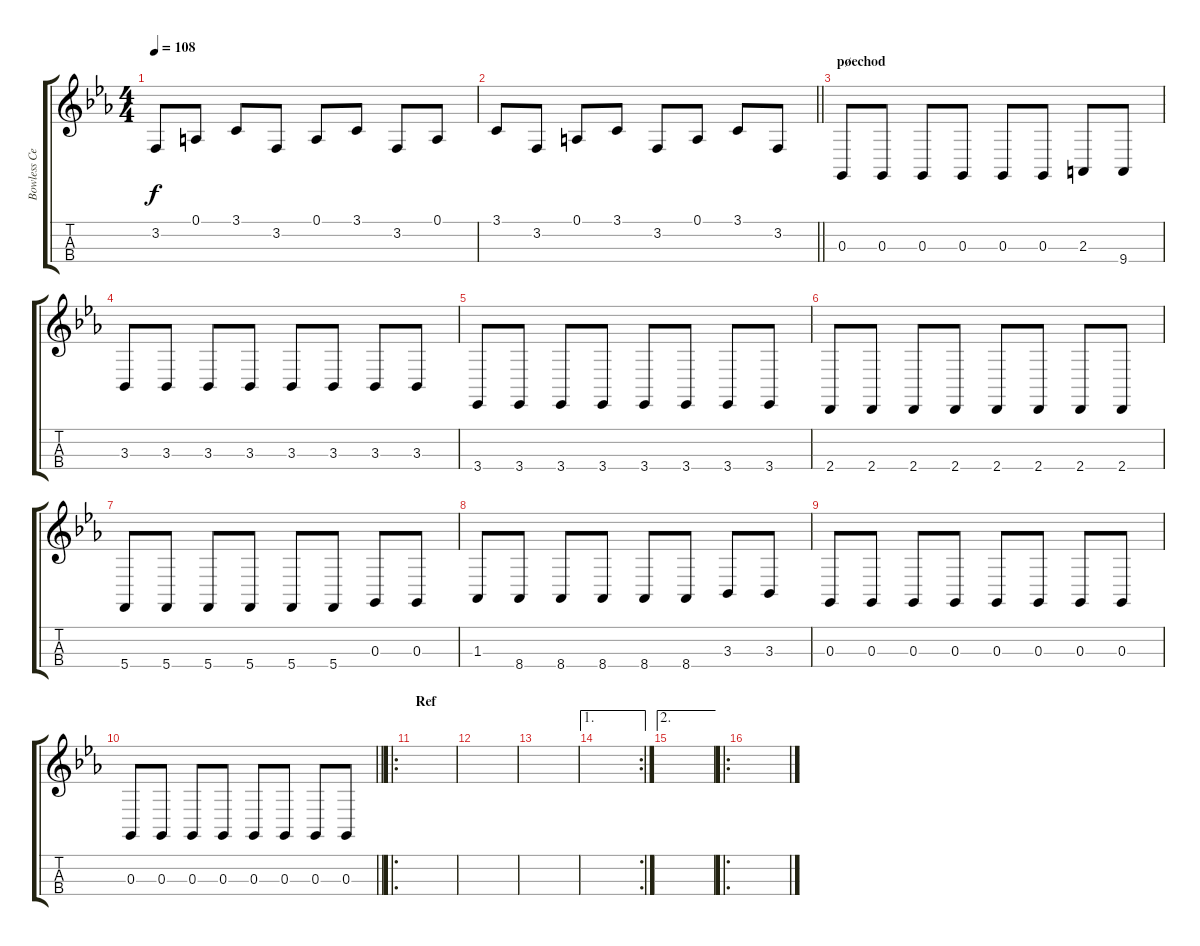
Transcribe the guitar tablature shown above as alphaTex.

\track ("Bowless Cello" "Bowless Ce") {instrument pizzicatostrings}
\staff {score tabs}
\tuning (A3 D3 G2 C2) {hide}
\ts (4 4)
\tempo 108
\clef g2
\ks eb
3.2.8{dy f} 0.1.8 3.1.8 3.2.8 0.1.8 3.1.8 3.2.8 0.1.8 |
\barLineRight lightlight
3.1.8 3.2.8 0.1.8 3.1.8 3.2.8 0.1.8 3.1.8 3.2.8 |
\section ("" "pøechod")
0.3.8 0.3.8 0.3.8 0.3.8 0.3.8 0.3.8 2.3.8 9.4.8 |
3.3.8 3.3.8 3.3.8 3.3.8 3.3.8 3.3.8 3.3.8 3.3.8 |
3.4.8 3.4.8 3.4.8 3.4.8 3.4.8 3.4.8 3.4.8 3.4.8 |
2.4.8 2.4.8 2.4.8 2.4.8 2.4.8 2.4.8 2.4.8 2.4.8 |
5.4.8 5.4.8 5.4.8 5.4.8 5.4.8 5.4.8 0.3.8 0.3.8 |
1.3.8 8.4.8 8.4.8 8.4.8 8.4.8 8.4.8 3.3.8 3.3.8 |
0.3.8 0.3.8 0.3.8 0.3.8 0.3.8 0.3.8 0.3.8 0.3.8 |
\barLineRight lightlight
0.3.8 0.3.8 0.3.8 0.3.8 0.3.8 0.3.8 0.3.8 0.3.8 |
\ro
\section ("" "Ref")
|
|
|
\ae 1
\rc 2
|
\ae 2
|
\ro
